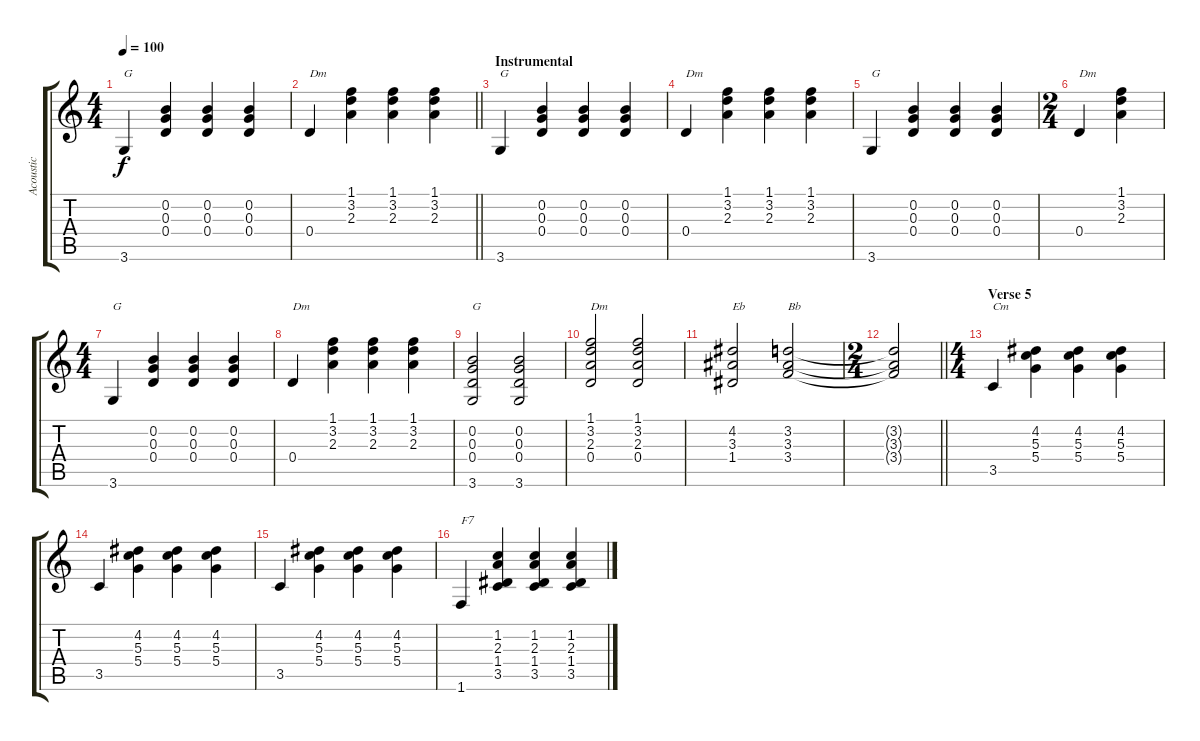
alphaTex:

\track ("Acoustic" "Acoustic") {instrument acousticguitarsteel}
\staff {score tabs}
\tuning (E4 B3 G3 D3 A2 E2) {hide}
\ts (4 4)
\tempo 100
\clef g2
\ks c
3.6.4{txt "G" dy f} (0.2 0.3 0.4).4 (0.2 0.3 0.4).4 (0.2 0.3 0.4).4 |
\barLineRight lightlight
0.4.4{txt "Dm"} (1.1 3.2 2.3).4 (1.1 3.2 2.3).4 (1.1 3.2 2.3).4 |
\section ("" "Instrumental")
3.6.4{txt "G"} (0.2 0.3 0.4).4 (0.2 0.3 0.4).4 (0.2 0.3 0.4).4 |
0.4.4{txt "Dm"} (1.1 3.2 2.3).4 (1.1 3.2 2.3).4 (1.1 3.2 2.3).4 |
3.6.4{txt "G"} (0.2 0.3 0.4).4 (0.2 0.3 0.4).4 (0.2 0.3 0.4).4 |
\ts (2 4)
0.4.4{txt "Dm"} (1.1 3.2 2.3).4 |
\ts (4 4)
3.6.4{txt "G"} (0.2 0.3 0.4).4 (0.2 0.3 0.4).4 (0.2 0.3 0.4).4 |
0.4.4{txt "Dm"} (1.1 3.2 2.3).4 (1.1 3.2 2.3).4 (1.1 3.2 2.3).4 |
(0.2 0.3 0.4 3.6).2{txt "G"} (0.2 0.3 0.4 3.6).2 |
(1.1 3.2 2.3 0.4).2{txt "Dm"} (1.1 3.2 2.3 0.4).2 |
(4.2 3.3 1.4).2{txt "Eb"} (3.2 3.3 3.4).2{txt "Bb"} |
\ts (2 4)
\barLineRight lightlight
(3.2{t} 3.3{t} 3.4{t}).2 |
\ts (4 4)
\section ("" "Verse 5")
3.5.4{txt "Cm"} (4.2 5.3 5.4).4 (4.2 5.3 5.4).4 (4.2 5.3 5.4).4 |
3.5.4 (4.2 5.3 5.4).4 (4.2 5.3 5.4).4 (4.2 5.3 5.4).4 |
3.5.4 (4.2 5.3 5.4).4 (4.2 5.3 5.4).4 (4.2 5.3 5.4).4 |
1.6.4{txt "F7"} (1.2 2.3 1.4 3.5).4 (1.2 2.3 1.4 3.5).4 (1.2 2.3 1.4 3.5).4
